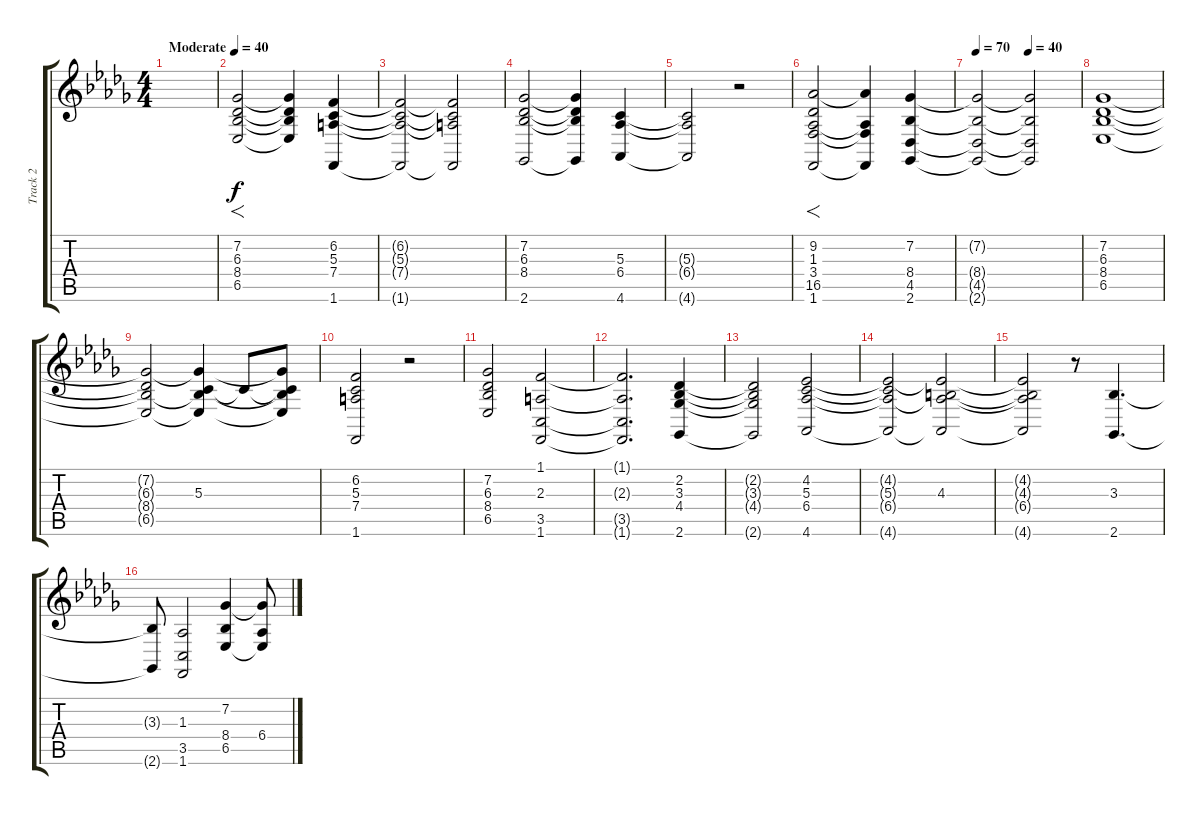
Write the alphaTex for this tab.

\track ("Track 2" "Track 2") {instrument stringensemble2}
\staff {score tabs}
\tuning (E4 B3 G3 D3 A2 E2) {hide}
\ts (4 4)
\tempo (40 "Moderate")
\clef g2
\ks bbminor
|
(7.2 6.3 8.4 6.5).2{f} (7.2{t} 6.3{t} 8.4{t} 6.5{t}).4 (6.2 5.3 7.4 1.6).4 |
(6.2{t} 5.3{t} 7.4{t} 1.6{t}).2 (6.2{t} 5.3{t} 7.4{t} 1.6{t}).2 |
(7.2 6.3 8.4 2.6).2 (7.2{t} 6.3{t} 8.4{t} 2.6{t}).4 (5.3 6.4 4.6).4 |
(5.3{t} 6.4{t} 4.6{t}).2{volume 0} r.2 |
(9.2 1.3 3.4 16.5 1.6).2{f volume 10} (9.2{t} 1.3{t} 3.4{t} 1.6{t}).4 (7.2 8.4 4.5 2.6).4 |
\tempo 70
\tempo (40 0.5)
(7.2{t} 8.4{t} 4.5{t} 2.6{t}).2 (7.2{t} 8.4{t} 4.5{t} 2.6{t}).2 |
(7.2 6.3 8.4 6.5).1 |
(7.2{t} 6.3{t} 8.4{t} 6.5{t}).2 (7.2{t} 5.3 8.4{t} 6.5{t}).4 5.3{t}.8 (7.2{t} 5.3{t} 8.4{t} 6.5{t}).8 |
(6.2 5.3 7.4 1.6).2 r.2 |
(7.2 6.3 8.4 6.5).2 (1.1 2.3 3.5 1.6).2 |
(1.1{t} 2.3{t} 3.5{t} 1.6{t}).2{d} (2.2 3.3 4.4 2.6).4 |
(2.2{t} 3.3{t} 4.4{t} 2.6{t}).2 (4.2 5.3 6.4 4.6).2 |
(4.2{t} 5.3{t} 6.4{t} 4.6{t}).2 (4.2{t} 4.3 6.4{t} 4.6{t}).2 |
(4.2{t} 4.3{t} 6.4{t} 4.6{t}).2 r.8 (3.3 2.6).4{d} |
(3.3{t} 2.6{t}).8 (1.3 3.5 1.6).2 (7.2 8.4 6.5).4 (7.2{t} 6.4 6.5{t}).8
